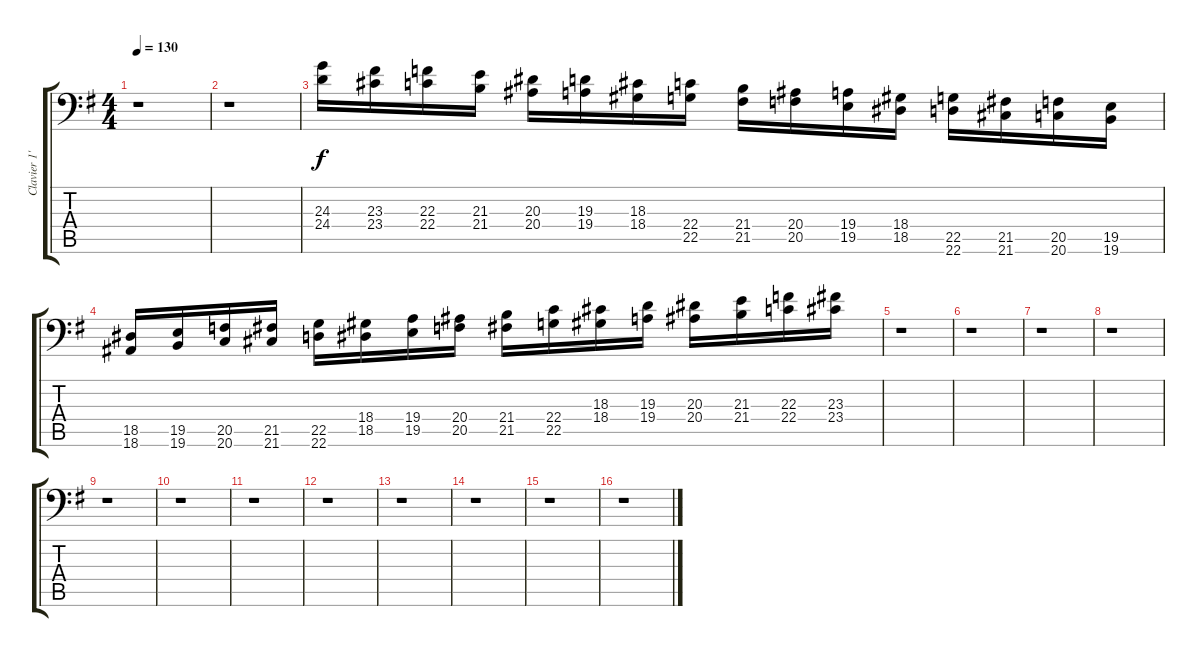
\track ("Clavier 1'" "Clavier 1'") {instrument percussiveorgan}
\staff {score tabs}
\tuning (E3 B2 G2 D2 A1 E1) {hide}
\ts (4 4)
\tempo 130
\clef f4
\ks g
r.1{dy f} |
r.1 |
(24.3 24.4).16 (23.3 23.4).16 (22.3 22.4).16 (21.3 21.4).16 (20.3 20.4).16 (19.3 19.4).16 (18.3 18.4).16 (22.4 22.5).16 (21.4 21.5).16 (20.4 20.5).16 (19.4 19.5).16 (18.4 18.5).16 (22.5 22.6).16 (21.5 21.6).16 (20.5 20.6).16 (19.5 19.6).16 |
(18.5 18.6).16 (19.5 19.6).16 (20.5 20.6).16 (21.5 21.6).16 (22.5 22.6).16 (18.4 18.5).16 (19.4 19.5).16 (20.4 20.5).16 (21.4 21.5).16 (22.4 22.5).16 (18.3 18.4).16 (19.3 19.4).16 (20.3 20.4).16 (21.3 21.4).16 (22.3 22.4).16 (23.3 23.4).16 |
r.1 |
r.1 |
r.1 |
r.1 |
r.1 |
r.1 |
r.1 |
r.1 |
r.1 |
r.1 |
r.1 |
r.1
